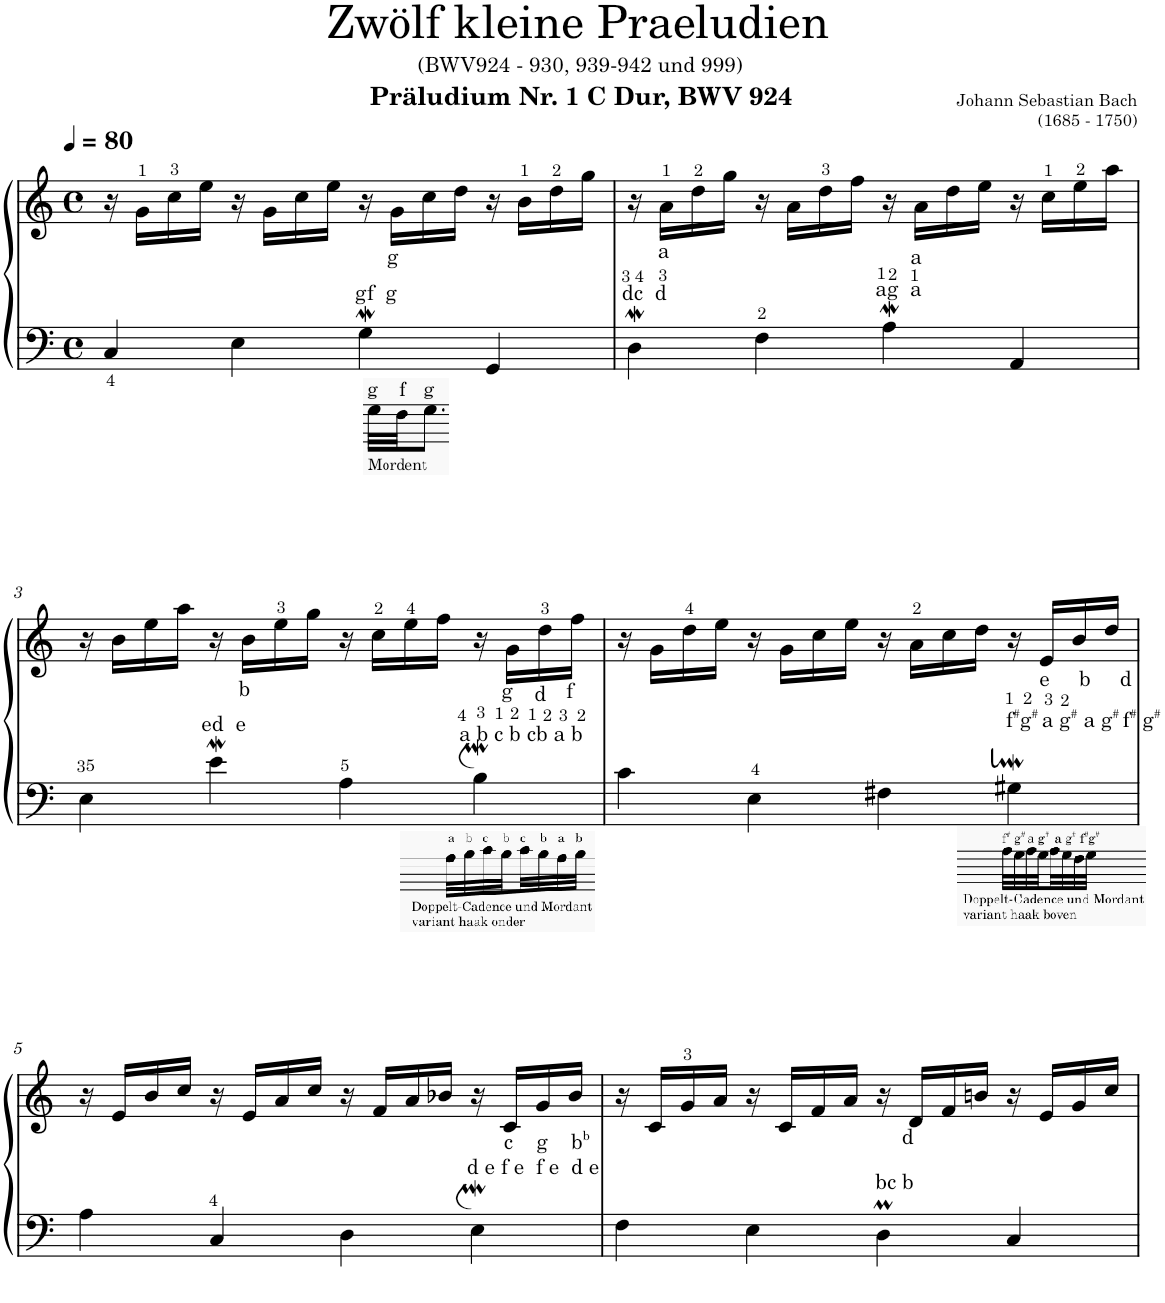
**kern	**kern
*part1	*part1
*staff2	*staff1
*I"Klavír	*
*I'Klv.	*
*clefF4	*clefG2
*k[]	*k[]
*M4/4	*M4/4
*met(c)	*met(c)
*MM80	*MM80
=1	=1
4C/	16r
.	16g\LL
.	16cc\
.	16ee\JJ
4E\	16r
.	16g\LL
.	16cc\
.	16ee\JJ
!LO:TX:a:t=gf  g	!
4GW\	16r
!	!LO:TX:b:t=g
.	16g\LL
.	16cc\
.	16dd\JJ
4GG/	16r
.	16b\LL
.	16dd\
!	!LO:TX:a:B:t=Präludium Nr. 1 C Dur, BWV 924
.	16gg\JJ
=2	=2
!LO:TX:a:t=dc  d	!
4DW\	16r
!	!LO:TX:b:t=a
.	16a\LL
.	16dd\
.	16gg\JJ
4F\	16r
.	16a\LL
.	16dd\
.	16ff\JJ
!LO:TX:a:t=ag  a	!
4AW\	16r
!	!LO:TX:b:t=a
.	16a\LL
.	16dd\
.	16ee\JJ
4AA/	16r
.	16cc\LL
.	16ee\
.	16aa\JJ
!!LO:LB:g=z
=3	=3
4E\	16r
.	16b\LL
.	16ee\
.	16aa\JJ
!LO:TX:a:t=ed  e	!
4eW\	16r
!	!LO:TX:b:t=b
.	16b\LL
.	16ee\
.	16gg\JJ
4A\	16r
.	16cc\LL
.	16ee\
.	16ff\JJ
!LO:TX:a:t=a b c b cb a b	!
4BW\	16r
!	!LO:TX:b:t=g
.	16g\LL
!	!LO:TX:b:t=d
.	16dd\
!	!LO:TX:b:t=f
.	16ff\JJ
=4	=4
4c\	16r
.	16g\LL
.	16dd\
.	16ee\JJ
4E\	16r
.	16g\LL
.	16cc\
.	16ee\JJ
4F#X\	16r
.	16a\LL
.	16cc\
.	16dd\JJ
!LO:TX:a:t=f	!
!LO:TX:a:t=#	!
!LO:TX:a:t=g	!
!LO:TX:a:t=#	!
!LO:TX:a:t=a g	!
!LO:TX:a:t=#	!
!LO:TX:a:t=a g	!
!LO:TX:a:t=#	!
!LO:TX:a:t=f	!
!LO:TX:a:t=#	!
!LO:TX:a:t=g	!
!LO:TX:a:t=#	!
4G#XW\	16r
!	!LO:TX:b:t=e     b     d
.	16e/LL
.	16b/
.	16dd/JJ
!!LO:LB:g=z
=5	=5
4A\	16r
.	16e/LL
.	16b/
.	16cc/JJ
4C/	16r
.	16e/LL
.	16a/
.	16cc/JJ
4D\	16r
.	16f/LL
.	16a/
.	16b-X/JJ
!LO:TX:a:t=d e f e  f e  d e	!
4EW\	16r
!	!LO:TX:b:t=c    g    b
!	!LO:TX:b:t=b
.	16c/LL
.	16g/
.	16b-/JJ
=6	=6
4F\	16r
.	16c/LL
.	16g/
.	16a/JJ
4E\	16r
.	16c/LL
.	16f/
.	16a/JJ
!LO:TX:a:t=bc b	!
4DM\	16r
!	!LO:TX:b:t=d
.	16d/LL
.	16f/
.	16bn/JJ
4C/	16r
.	16e/LL
.	16g/
.	16cc/JJ
=	=
*-	*-
